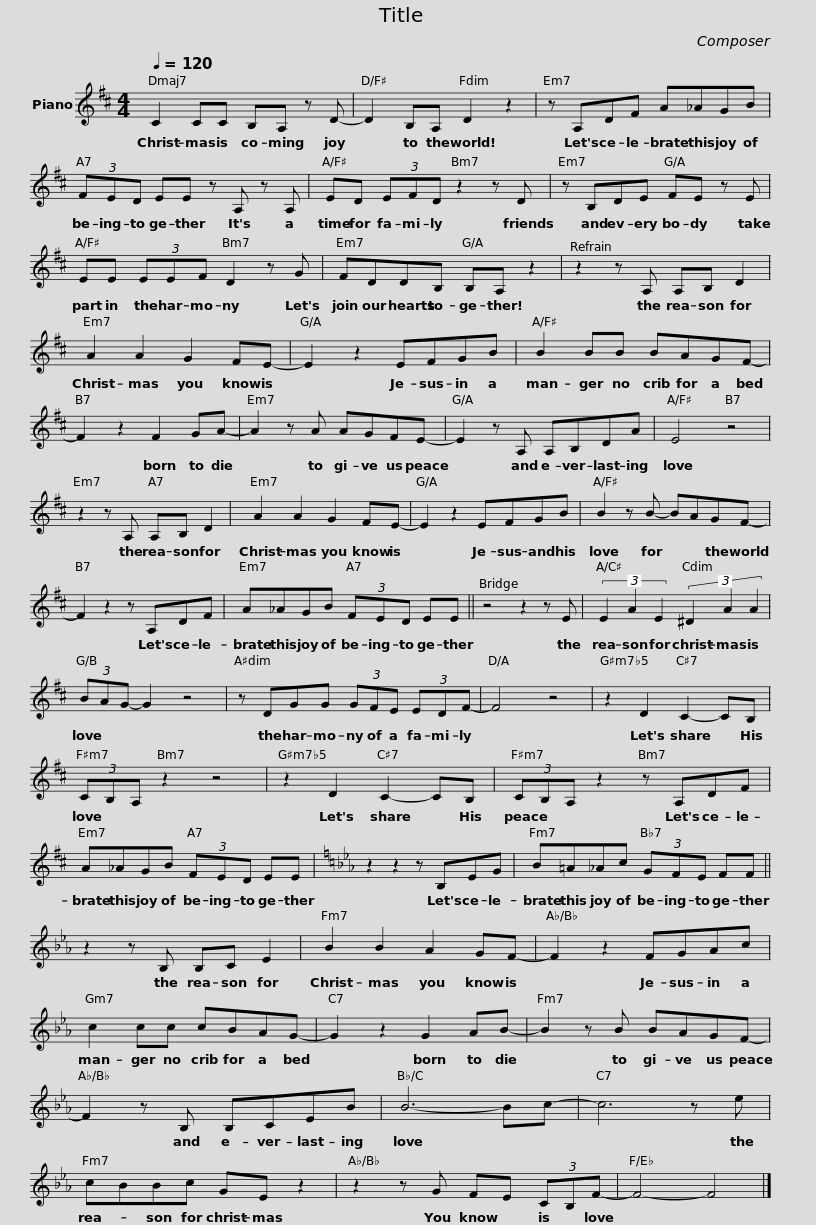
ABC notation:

X:1
L:1/8
Q:1/4=120
M:4/4
I:linebreak $
K:D
V:1 treble
V:1
 C2 CC B,A, z D- | D2 B,A, D2 z2 | z A,DF A_AGB | (3FED EE z A, z A, |$ ED (3EFD z2 z D | %5
 z B,DE FE z E | EE (3EEF D2 z G | FDDB, B,A, z2 |$ z2 z A, A,B, D2 | A2 A2 G2 FE- | %10
 E2 z2 EFGB | B2 BB BAGF- |$ F2 z2 F2 GA- | A2 z A AGFE- | E2 z A, A,B,DA | %15
 E4 z4 |$ z2 z A, A,B, D2 | A2 A2 G2 FE- | E2 z2 EFGB | B2 z B- BAGF- |$ %20
 F2 z2 z A,DF | A_AGB (3FED EE || z4 z2 z E | (3E2 A2 E2 (3^D2 A2 A2 |$ (3BAG- G2 z4 | %25
 z DGG (3GFE (3EDF- | F4 z4 | z2 D2 C2- CB, |$ (3CB,A, z2 z4 | z2 D2 C2- CB, | %30
 (3CB,A, z2 z A,DF | A_AGB (3FED EE |[K:Eb] z2 z2 z B,EG |$ B=A_Ac (3GFE FF || z2 z B, B,C E2 | %35
 B2 B2 A2 GF- | F2 z2 FGAc | c2 cc cBAG- |$ G2 z2 G2 AB- | B2 z B BAGF- | %40
 F2 z B, B,CEB | B6- Bc- | c6 z e | cBBc GE z2 | z2 z G FE (3CB,F- |$ %45
 F4- F4 |] %46
